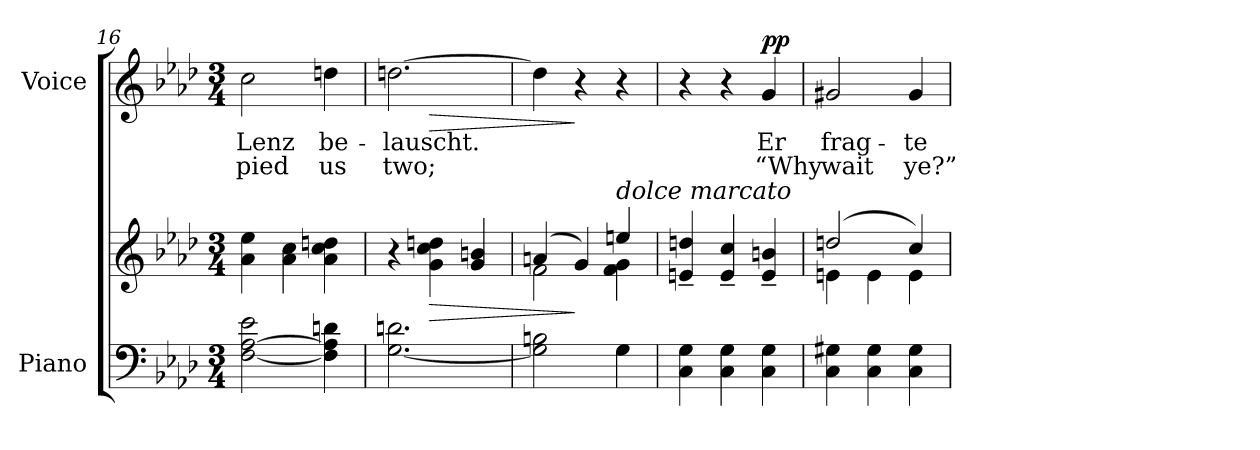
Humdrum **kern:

**kern	**kern	**dynam	**kern	**text	**text	**dynam
*part2	*part2	*part2	*part1	*part1	*part1	*part1
*staff3	*staff2	*staff2/3	*staff1	*staff1	*staff1	*staff1
*I"Piano	*	*	*I"Voice	*	*	*
*I'Pno	*	*	*	*	*	*
*clefF4	*clefG2	*	*clefG2	*	*	*
*k[b-e-a-d-]	*k[b-e-a-d-]	*	*k[b-e-a-d-]	*	*	*
*M3/4	*M3/4	*	*M3/4	*	*	*
=16	=16	=16	=16	=16	=16	=16
[2F\ [2A-\ 2e-\	4a-\ 4ee-\	.	2cc\	Lenz	-pied	.
.	4a-\ 4cc\	.	.	.	.	.
4F\] 4A-\] 4dn\	4a-\ 4cc\ 4ddn\	.	4ddn\	be-	us	.
=17	=17	=17	=17	=17	=17	=17
*	*	*	*^	*	*	*
[2.G\ 2.dn\	4r	.	[2.ddn\	4ryy	-lauscht.	two;	.
!	!	!LO:HP:b	!	!	!	!	!LO:HP:b
.	4g\ 4cc\ 4ddn\	>	.	4ryy	.	.	>
.	4g/ 4bn/	.	.	4ryy	.	.	.
*	*	*	*v	*v	*	*	*
=18	=18	=18	=18	=18	=18	=18
*	*^	*	*	*	*	*
2G\] 2Bn\	(4an/	2f\	.	4dd\]	.	.	.
.	4g/)	.	]	4r	.	.	]
!	!LO:TX:i:t=dolce  marcato	!	!	!	!	!	!
4G\	4een/	4f\ 4g\	.	4r	.	.	.
*	*v	*v	*	*	*	*	*
=19	=19	=19	=19	=19	=19	=19
4C\ 4G\	4en/~> 4ddn/~>	.	4r	.	.	.
4C\ 4G\	4e/~> 4cc/~>	.	4r	.	.	.
!	!	!LO:DY:b	!	!	!	!
!	!	!LO:DY:n=1:b	!	!	!	!
!	!	!LO:DY:n=2:b	!	!	!	!LO:DY:a
4C\ 4G\	4e/~> 4bn/~>	other-dynamics pp other-dynamics	4g/	Er	“Why	pp
=20	=20	=20	=20	=20	=20	=20
*	*^	*	*	*	*	*
4C\ 4G#X\	(2ddn/	4en\	.	2g#X/	frag-	wait	.
4C\ 4G#\	.	4e\	.	.	.	.	.
4C\ 4G#\	4cc/)	4e\	.	4g#/	-te	ye?”	.
*	*v	*v	*	*	*	*	*
=	=	=	=	=	=	=
*-	*-	*-	*-	*-	*-	*-
